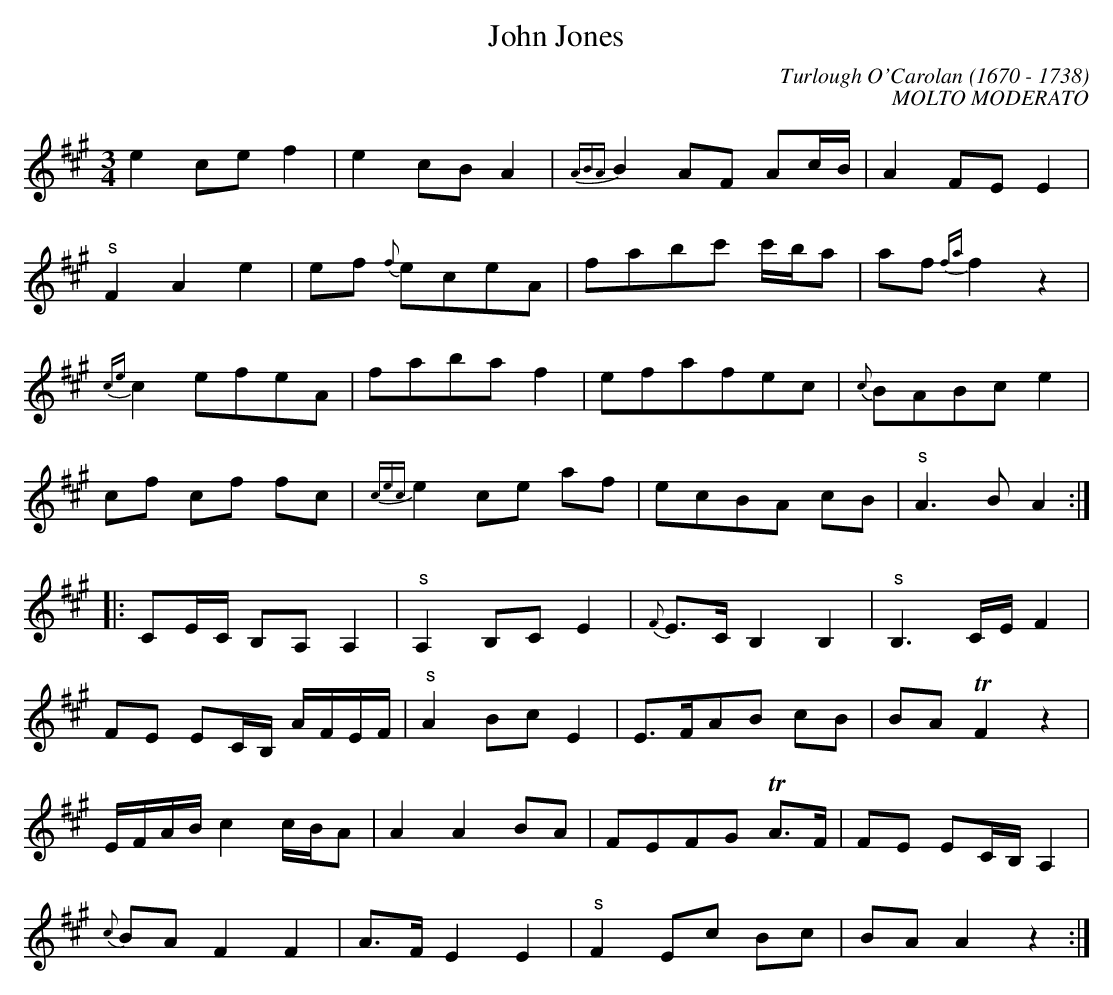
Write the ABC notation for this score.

X:1occ
T:John Jones
C:Turlough O'Carolan (1670 - 1738)
C:MOLTO MODERATO
M:3/4
L:1/8
K:A
e2ce f2|e2cB A2|{ABA}B2AF Ac/2B/2|A2FE E2|
"^s"F2A2e2|ef {f}eceA|fabc' c'/2b/2a|af {fa}f2z2|
{ce}c2efeA|faba f2|efafec|{c}BABc e2|
cf cf fc|{cec}e2ce af|ecBA cB|"^s"A3B A2:|
|:CE/2C/2 B,A, A,2|"^s"A,2B,C E2|{F}E3/2C/2 B,2B,2|"^s"B,3C/2E/2 F2|
FE EC/2B,/2 A/2F/2E/2F/2|"^s"A2Bc E2|E3/2F/2AB cB|BA TF2z2|
E/2F/2A/2B/2 c2c/2B/2A|A2A2BA|FEFG TA3/2F/2|FE EC/2B,/2 A,2|
{c}BA F2F2|A3/2F/2 E2E2|"^s"F2Ec Bc|BA A2z2:|
